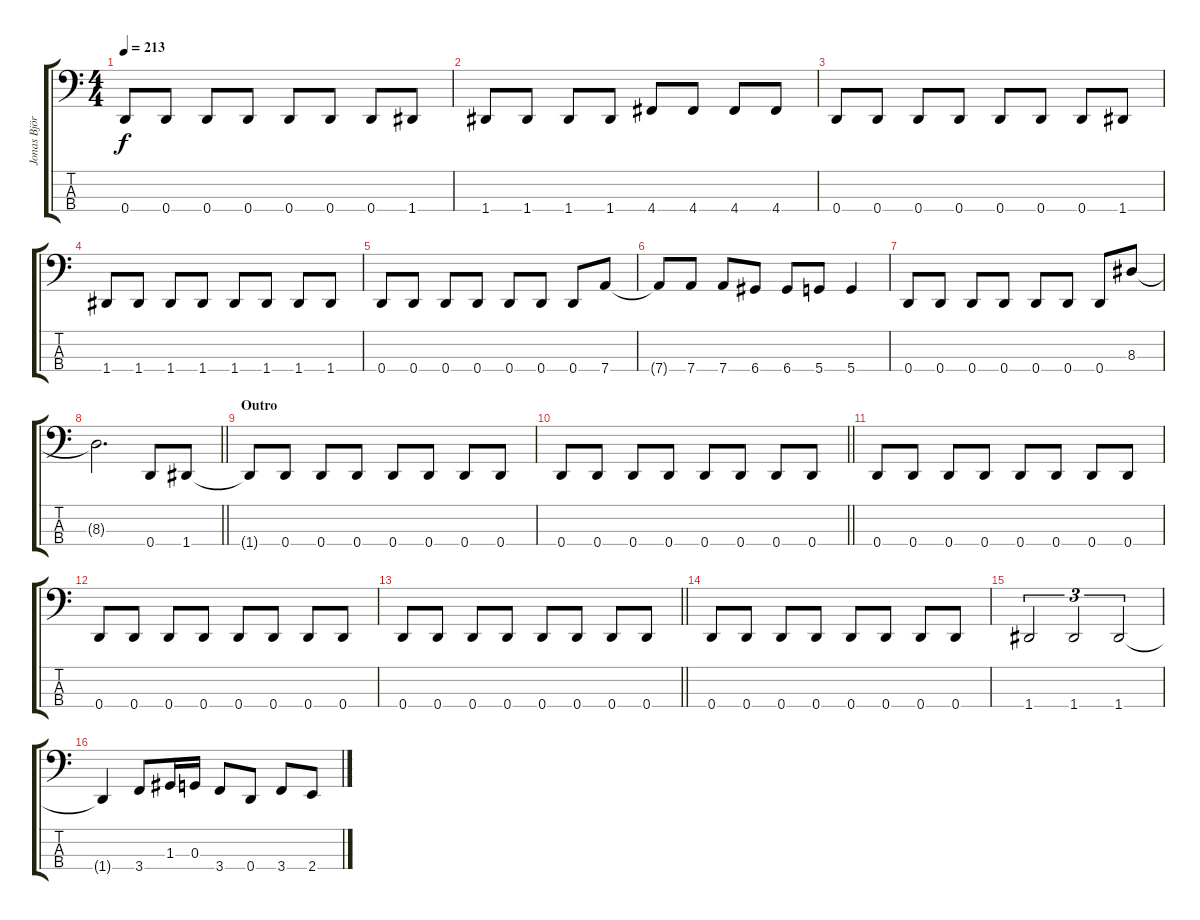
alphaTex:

\track ("Jonas Björler" "Jonas Björ") {instrument electricbassfinger}
\staff {score tabs}
\tuning (F2 C2 G1 D1) {hide}
\ts (4 4)
\tempo 213
\clef f4
\ks c
0.4.8{dy f} 0.4.8 0.4.8 0.4.8 0.4.8 0.4.8 0.4.8 1.4.8 |
1.4.8 1.4.8 1.4.8 1.4.8 4.4.8 4.4.8 4.4.8 4.4.8 |
0.4.8 0.4.8 0.4.8 0.4.8 0.4.8 0.4.8 0.4.8 1.4.8 |
1.4.8 1.4.8 1.4.8 1.4.8 1.4.8 1.4.8 1.4.8 1.4.8 |
0.4.8 0.4.8 0.4.8 0.4.8 0.4.8 0.4.8 0.4.8 7.4.8 |
7.4{t}.8 7.4.8 7.4.8 6.4.8 6.4.8 5.4.8 5.4.4 |
0.4.8 0.4.8 0.4.8 0.4.8 0.4.8 0.4.8 0.4.8 8.3.8 |
\barLineRight lightlight
8.3{t}.2{d} 0.4.8 1.4.8 |
\section ("" "Outro")
1.4{t}.8 0.4.8 0.4.8 0.4.8 0.4.8 0.4.8 0.4.8 0.4.8 |
\barLineRight lightlight
0.4.8 0.4.8 0.4.8 0.4.8 0.4.8 0.4.8 0.4.8 0.4.8 |
\section ("" "")
0.4.8 0.4.8 0.4.8 0.4.8 0.4.8 0.4.8 0.4.8 0.4.8 |
0.4.8 0.4.8 0.4.8 0.4.8 0.4.8 0.4.8 0.4.8 0.4.8 |
\barLineRight lightlight
0.4.8 0.4.8 0.4.8 0.4.8 0.4.8 0.4.8 0.4.8 0.4.8 |
0.4.8 0.4.8 0.4.8 0.4.8 0.4.8 0.4.8 0.4.8 0.4.8 |
1.4.2{tu (3 2)} 1.4.2{tu (3 2)} 1.4.2{tu (3 2)} |
1.4{t}.4 3.4.8 1.3.16 0.3.16 3.4.8 0.4.8 3.4.8 2.4.8
